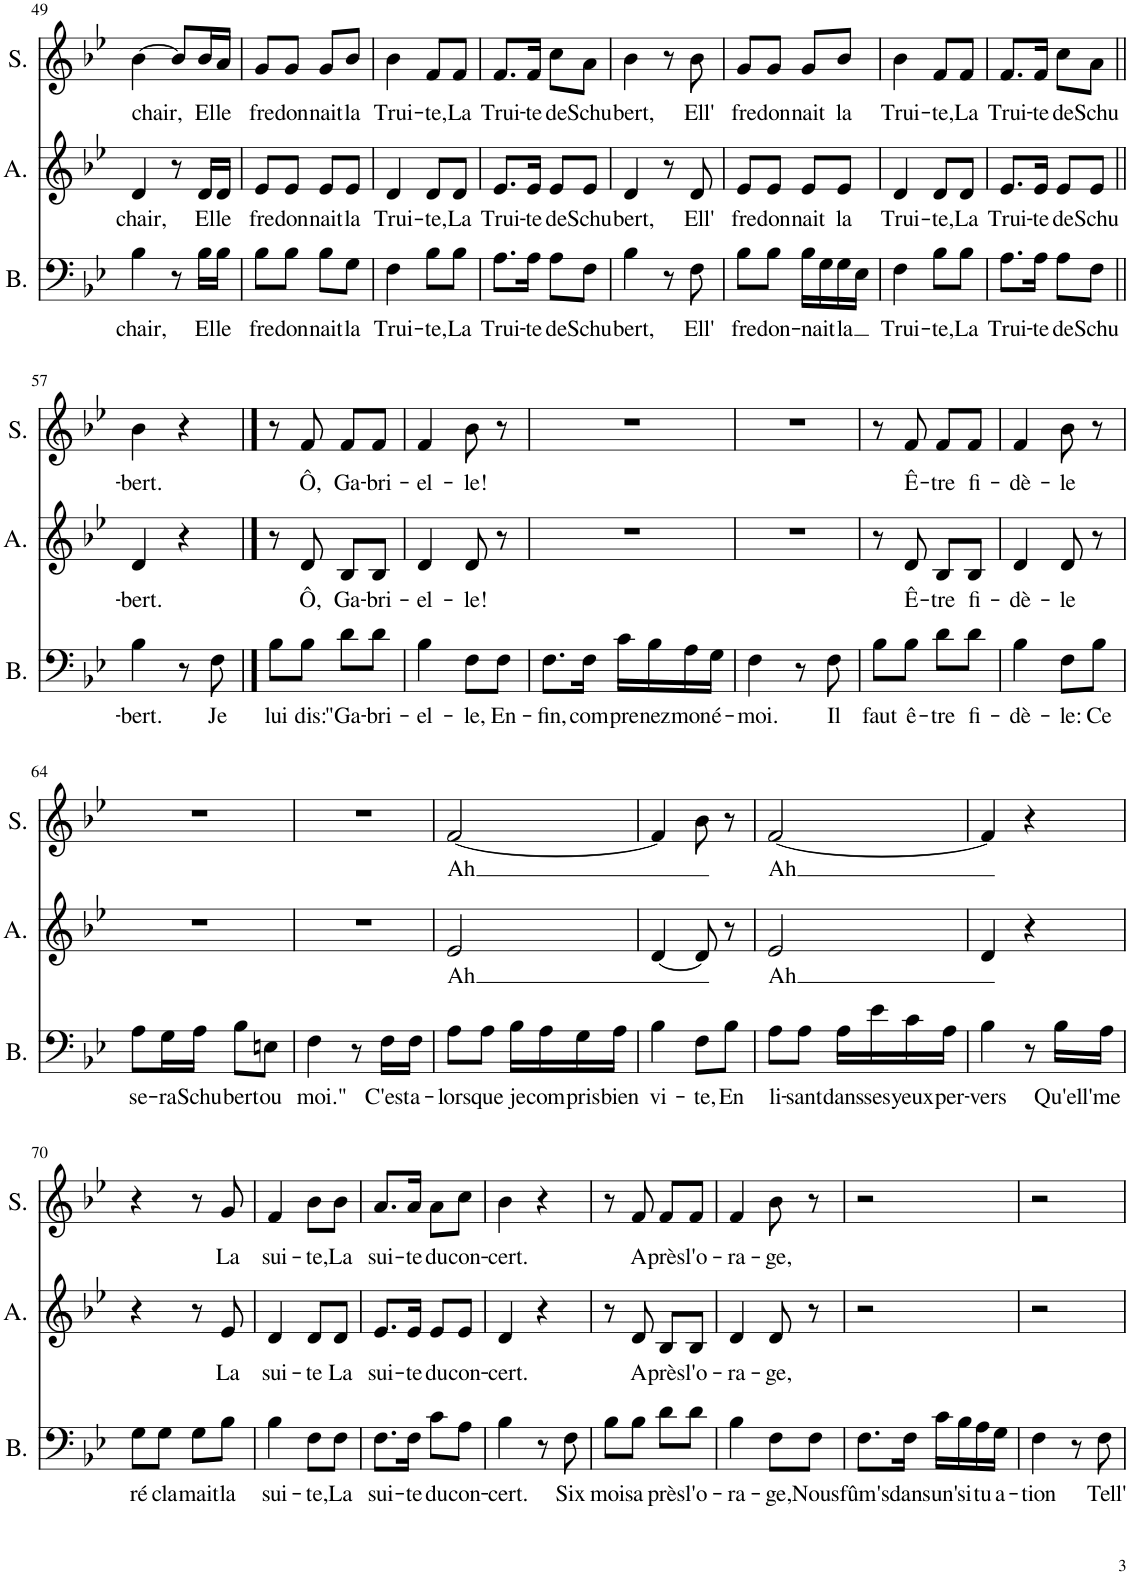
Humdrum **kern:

**kern	**text	**kern	**text	**kern	**text
*part3	*part3	*part2	*part2	*part1	*part1
*staff3	*staff3	*staff2	*staff2	*staff1	*staff1
*I"Bass	*	*I"Alto	*	*I"Soprano	*
*I'B.	*	*I'A.	*	*I'S.	*
!!LO:PB:g=z
*clefF4	*	*clefG2	*	*clefG2	*
*k[b-e-]	*	*k[b-e-]	*	*k[b-e-]	*
*M2/4	*	*M2/4	*	*M2/4	*
=49	=49	=49	=49	=49	=49
!	!LO:LY:b	!	!LO:LY:b	!	!LO:LY:b
4B-\	chair,	4d/	chair,	[4b-\	chair,
8r	.	8r	.	8b-/L]	.
!	!LO:LY:b	!	!LO:LY:b	!	!LO:LY:b
16B-\LL	El-	16d/LL	El-	16b-/L	El-
!	!LO:LY:b	!	!LO:LY:b	!	!LO:LY:b
16B-\JJ	-le	16d/JJ	-le	16a/JJ	-le
=50	=50	=50	=50	=50	=50
!	!LO:LY:b	!	!LO:LY:b	!	!LO:LY:b
8B-\L	fre-	8e-/L	fre-	8g/L	fre-
!	!LO:LY:b	!	!LO:LY:b	!	!LO:LY:b
8B-\J	-don-	8e-/J	-don-	8g/J	-don-
!	!LO:LY:b	!	!LO:LY:b	!	!LO:LY:b
8B-\L	-nait	8e-/L	-nait	8g/L	-nait
!	!LO:LY:b	!	!LO:LY:b	!	!LO:LY:b
8G\J	la	8e-/J	la	8b-/J	la
=51	=51	=51	=51	=51	=51
!	!LO:LY:b	!	!LO:LY:b	!	!LO:LY:b
4F\	Trui-	4d/	Trui-	4b-\	Trui-
!	!LO:LY:b	!	!LO:LY:b	!	!LO:LY:b
8B-\L	-te,	8d/L	-te,	8f/L	-te,
!	!LO:LY:b	!	!LO:LY:b	!	!LO:LY:b
8B-\J	La	8d/J	La	8f/J	La
=52	=52	=52	=52	=52	=52
!	!LO:LY:b	!	!LO:LY:b	!	!LO:LY:b
8.A\L	Trui-	8.e-/L	Trui-	8.f/L	Trui-
!	!LO:LY:b	!	!LO:LY:b	!	!LO:LY:b
16A\Jk	-te	16e-/Jk	-te	16f/Jk	-te
!	!LO:LY:b	!	!LO:LY:b	!	!LO:LY:b
8A\L	de	8e-/L	de	8cc\L	de
!	!LO:LY:b	!	!LO:LY:b	!	!LO:LY:b
8F\J	Schu-	8e-/J	Schu-	8a\J	Schu-
=53	=53	=53	=53	=53	=53
!	!LO:LY:b	!	!LO:LY:b	!	!LO:LY:b
4B-\	-bert,	4d/	-bert,	4b-\	-bert,
8r	.	8r	.	8r	.
!	!LO:LY:b	!	!LO:LY:b	!	!LO:LY:b
8F\	Ell'	8d/	Ell'	8b-\	Ell'
=54	=54	=54	=54	=54	=54
!	!LO:LY:b	!	!LO:LY:b	!	!LO:LY:b
8B-\L	fre-	8e-/L	fre-	8g/L	fre-
!	!LO:LY:b	!	!LO:LY:b	!	!LO:LY:b
8B-\J	-don-	8e-/J	-don-	8g/J	-don-
!	!LO:LY:b	!	!LO:LY:b	!	!LO:LY:b
16B-\LL	-nait	8e-/L	-nait	8g/L	-nait
16G\	.	.	.	.	.
!	!LO:LY:b	!	!LO:LY:b	!	!LO:LY:b
16G\	la	8e-/J	la	8b-/J	la
16E-\JJ	.	.	.	.	.
=55	=55	=55	=55	=55	=55
!	!LO:LY:b	!	!LO:LY:b	!	!LO:LY:b
4F\	Trui-	4d/	Trui-	4b-\	Trui-
!	!LO:LY:b	!	!LO:LY:b	!	!LO:LY:b
8B-\L	-te,	8d/L	-te,	8f/L	-te,
!	!LO:LY:b	!	!LO:LY:b	!	!LO:LY:b
8B-\J	La	8d/J	La	8f/J	La
=56	=56	=56	=56	=56	=56
!	!LO:LY:b	!	!LO:LY:b	!	!LO:LY:b
8.A\L	Trui-	8.e-/L	Trui-	8.f/L	Trui-
!	!LO:LY:b	!	!LO:LY:b	!	!LO:LY:b
16A\Jk	-te	16e-/Jk	-te	16f/Jk	-te
!	!LO:LY:b	!	!LO:LY:b	!	!LO:LY:b
8A\L	de	8e-/L	de	8cc\L	de
!	!LO:LY:b	!	!LO:LY:b	!	!LO:LY:b
8F\J	Schu-	8e-/J	Schu-	8a\J	Schu-
!!LO:LB:g=z
=57||	=57||	=57||	=57||	=57||	=57||
!	!LO:LY:b	!	!LO:LY:b	!	!LO:LY:b
4B-\	-bert.	4d/	-bert.	4b-\	-bert.
8r	.	4r	.	4r	.
!	!LO:LY:b	!	!	!	!
8F\	Je	.	.	.	.
==58	==58	==58	==58	==58	==58
!	!LO:LY:b	!	!	!	!
8B-\L	lui	8r	.	8r	.
!	!LO:LY:b	!	!LO:LY:b	!	!LO:LY:b
8B-\J	dis:	8d/	Ô,	8f/	Ô,
!	!LO:LY:b	!	!LO:LY:b	!	!LO:LY:b
8d\L	"Ga-	8B-/L	Ga-	8f/L	Ga-
!	!LO:LY:b	!	!LO:LY:b	!	!LO:LY:b
8d\J	-bri-	8B-/J	-bri-	8f/J	-bri-
=59	=59	=59	=59	=59	=59
!	!LO:LY:b	!	!LO:LY:b	!	!LO:LY:b
4B-\	-el-	4d/	-el-	4f/	-el-
!	!LO:LY:b	!	!LO:LY:b	!	!LO:LY:b
8F\L	-le,	8d/	-le!	8b-\	-le!
!	!LO:LY:b	!	!	!	!
8F\J	En-	8r	.	8r	.
=60	=60	=60	=60	=60	=60
!	!LO:LY:b	!	!	!	!
8.F\L	-fin,	2r	.	2r	.
!	!LO:LY:b	!	!	!	!
16F\Jk	com-	.	.	.	.
!	!LO:LY:b	!	!	!	!
16c\LL	-pre-	.	.	.	.
!	!LO:LY:b	!	!	!	!
16B-\	-nez	.	.	.	.
!	!LO:LY:b	!	!	!	!
16A\	mon	.	.	.	.
!	!LO:LY:b	!	!	!	!
16G\JJ	é-	.	.	.	.
=61	=61	=61	=61	=61	=61
!	!LO:LY:b	!	!	!	!
4F\	-moi.	2r	.	2r	.
8r	.	.	.	.	.
!	!LO:LY:b	!	!	!	!
8F\	Il	.	.	.	.
=62	=62	=62	=62	=62	=62
!	!LO:LY:b	!	!	!	!
8B-\L	faut	8r	.	8r	.
!	!LO:LY:b	!	!LO:LY:b	!	!LO:LY:b
8B-\J	ê-	8d/	Ê-	8f/	Ê-
!	!LO:LY:b	!	!LO:LY:b	!	!LO:LY:b
8d\L	-tre	8B-/L	-tre	8f/L	-tre
!	!LO:LY:b	!	!LO:LY:b	!	!LO:LY:b
8d\J	fi-	8B-/J	fi-	8f/J	fi-
=63	=63	=63	=63	=63	=63
!	!LO:LY:b	!	!LO:LY:b	!	!LO:LY:b
4B-\	-dè-	4d/	-dè-	4f/	-dè-
!	!LO:LY:b	!	!LO:LY:b	!	!LO:LY:b
8F\L	-le:	8d/	-le	8b-\	-le
!	!LO:LY:b	!	!	!	!
8B-\J	Ce	8r	.	8r	.
!!LO:LB:g=z
=64	=64	=64	=64	=64	=64
!	!LO:LY:b	!	!	!	!
8A\L	se-	2r	.	2r	.
!	!LO:LY:b	!	!	!	!
16G\L	-ra	.	.	.	.
!	!LO:LY:b	!	!	!	!
16A\JJ	Schu-	.	.	.	.
!	!LO:LY:b	!	!	!	!
8B-\L	-bert	.	.	.	.
!	!LO:LY:b	!	!	!	!
8En\J	ou	.	.	.	.
=65	=65	=65	=65	=65	=65
!	!LO:LY:b	!	!	!	!
4F\	moi."	2r	.	2r	.
8r	.	.	.	.	.
!	!LO:LY:b	!	!	!	!
16F\LL	C'est	.	.	.	.
!	!LO:LY:b	!	!	!	!
16F\JJ	a-	.	.	.	.
=66	=66	=66	=66	=66	=66
!	!LO:LY:b	!	!LO:LY:b	!	!LO:LY:b
8A\L	-lors	2e-/	Ah	[2f/	Ah
!	!LO:LY:b	!	!	!	!
8A\J	que	.	.	.	.
!	!LO:LY:b	!	!	!	!
16B-\LL	je	.	.	.	.
!	!LO:LY:b	!	!	!	!
16A\	com-	.	.	.	.
!	!LO:LY:b	!	!	!	!
16G\	-pris	.	.	.	.
!	!LO:LY:b	!	!	!	!
16A\JJ	bien	.	.	.	.
=67	=67	=67	=67	=67	=67
!	!LO:LY:b	!	!	!	!
4B-\	vi-	[4d/	.	4f/]	.
!	!LO:LY:b	!	!	!	!
8F\L	-te,	8d/]	.	8b-\	.
!	!LO:LY:b	!	!	!	!
8B-\J	En	8r	.	8r	.
=68	=68	=68	=68	=68	=68
!	!LO:LY:b	!	!LO:LY:b	!	!LO:LY:b
8A\L	li-	2e-/	Ah	[2f/	Ah
!	!LO:LY:b	!	!	!	!
8A\J	-sant	.	.	.	.
!	!LO:LY:b	!	!	!	!
16A\LL	dans	.	.	.	.
!	!LO:LY:b	!	!	!	!
16e-\	ses	.	.	.	.
!	!LO:LY:b	!	!	!	!
16c\	yeux	.	.	.	.
!	!LO:LY:b	!	!	!	!
16A\JJ	per-	.	.	.	.
=69	=69	=69	=69	=69	=69
!	!LO:LY:b	!	!	!	!
4B-\	-vers	4d/	.	4f/]	.
8r	.	4r	.	4r	.
!	!LO:LY:b	!	!	!	!
16B-\LL	Qu'ell'	.	.	.	.
!	!LO:LY:b	!	!	!	!
16A\JJ	me	.	.	.	.
!!LO:LB:g=z
=70	=70	=70	=70	=70	=70
!	!LO:LY:b	!	!	!	!
8G\L	ré-	4r	.	4r	.
!	!LO:LY:b	!	!	!	!
8G\J	-cla-	.	.	.	.
!	!LO:LY:b	!	!	!	!
8G\L	-mait	8r	.	8r	.
!	!LO:LY:b	!	!LO:LY:b	!	!LO:LY:b
8B-\J	la	8e-/	La	8g/	La
=71	=71	=71	=71	=71	=71
!	!LO:LY:b	!	!LO:LY:b	!	!LO:LY:b
4B-\	sui-	4d/	sui-	4f/	sui-
!	!LO:LY:b	!	!LO:LY:b	!	!LO:LY:b
8F\L	-te,	8d/L	-te	8b-\L	-te,
!	!LO:LY:b	!	!LO:LY:b	!	!LO:LY:b
8F\J	La	8d/J	La	8b-\J	La
=72	=72	=72	=72	=72	=72
!	!LO:LY:b	!	!LO:LY:b	!	!LO:LY:b
8.F\L	sui-	8.e-/L	sui-	8.a/L	sui-
!	!LO:LY:b	!	!LO:LY:b	!	!LO:LY:b
16F\Jk	-te	16e-/Jk	-te	16a/Jk	-te
!	!LO:LY:b	!	!LO:LY:b	!	!LO:LY:b
8c\L	du	8e-/L	du	8a\L	du
!	!LO:LY:b	!	!LO:LY:b	!	!LO:LY:b
8A\J	con-	8e-/J	con-	8cc\J	con-
=73	=73	=73	=73	=73	=73
!	!LO:LY:b	!	!LO:LY:b	!	!LO:LY:b
4B-\	-cert.	4d/	-cert.	4b-\	-cert.
8r	.	4r	.	4r	.
!	!LO:LY:b	!	!	!	!
8F\	Six	.	.	.	.
=74	=74	=74	=74	=74	=74
!	!LO:LY:b	!	!	!	!
8B-\L	mois	8r	.	8r	.
!	!LO:LY:b	!	!LO:LY:b	!	!LO:LY:b
8B-\J	a-	8d/	A-	8f/	A-
!	!LO:LY:b	!	!LO:LY:b	!	!LO:LY:b
8d\L	-près	8B-/L	-près	8f/L	-près
!	!LO:LY:b	!	!LO:LY:b	!	!LO:LY:b
8d\J	l'o-	8B-/J	l'o-	8f/J	l'o-
=75	=75	=75	=75	=75	=75
!	!LO:LY:b	!	!LO:LY:b	!	!LO:LY:b
4B-\	-ra-	4d/	-ra-	4f/	-ra-
!	!LO:LY:b	!	!LO:LY:b	!	!LO:LY:b
8F\L	-ge,	8d/	-ge,	8b-\	-ge,
!	!LO:LY:b	!	!	!	!
8F\J	Nous	8r	.	8r	.
=76	=76	=76	=76	=76	=76
!	!LO:LY:b	!	!	!	!
8.F\L	fûm's	2r	.	2r	.
!	!LO:LY:b	!	!	!	!
16F\Jk	dans	.	.	.	.
!	!LO:LY:b	!	!	!	!
16c\LL	un'	.	.	.	.
!	!LO:LY:b	!	!	!	!
16B-\	si-	.	.	.	.
!	!LO:LY:b	!	!	!	!
16A\	-tu-	.	.	.	.
!	!LO:LY:b	!	!	!	!
16G\JJ	-a-	.	.	.	.
=77	=77	=77	=77	=77	=77
!	!LO:LY:b	!	!	!	!
4F\	-tion	2r	.	2r	.
8r	.	.	.	.	.
!	!LO:LY:b	!	!	!	!
8F\	Tell'	.	.	.	.
=	=	=	=	=	=
*-	*-	*-	*-	*-	*-
